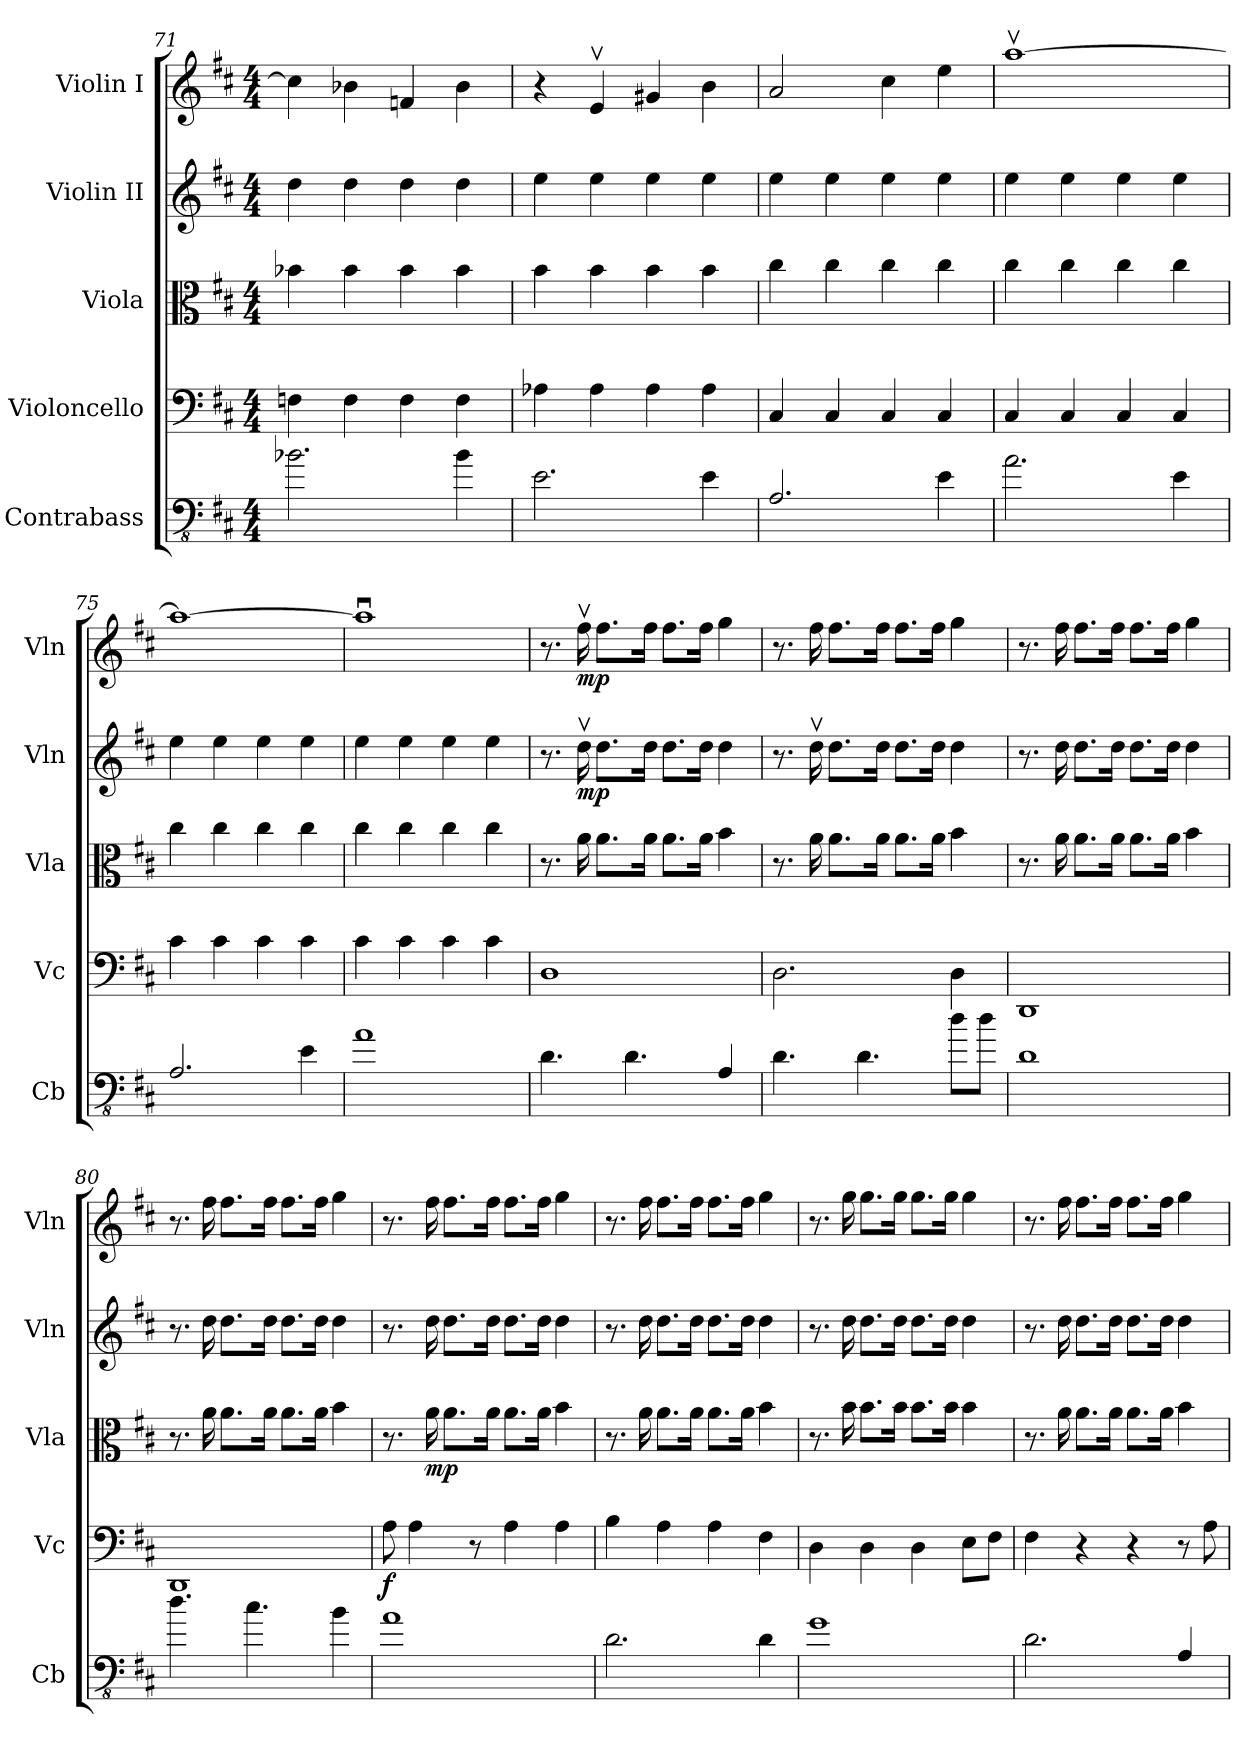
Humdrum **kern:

**kern	**kern	**dynam	**kern	**dynam	**kern	**dynam	**kern	**dynam
*part5	*part4	*part4	*part3	*part3	*part2	*part2	*part1	*part1
*staff5	*staff4	*staff4	*staff3	*staff3	*staff2	*staff2	*staff1	*staff1
*I"Contrabass	*I"Violoncello	*	*I"Viola	*	*I"Violin II	*	*I"Violin I	*
*I'Cb	*I'Vc	*	*I'Vla	*	*I'Vln	*	*I'Vln	*
*clefFv4	*clefF4	*	*clefC3	*	*clefG2	*	*clefG2	*
*ITrd7c12	*	*	*	*	*	*	*	*
*k[f#c#]	*k[f#c#]	*	*k[f#c#]	*	*k[f#c#]	*	*k[f#c#]	*
*M4/4	*M4/4	*	*M4/4	*	*M4/4	*	*M4/4	*
=71	=71	=71	=71	=71	=71	=71	=71	=71
2.BB-X\	4Fn\	.	4b-X\	.	4dd\	.	4cc\]	.
.	4F\	.	4b-\	.	4dd\	.	4b-X\	.
.	4F\	.	4b-\	.	4dd\	.	4fn/	.
4BB-\	4F\	.	4b-\	.	4dd\	.	4b-\	.
=72	=72	=72	=72	=72	=72	=72	=72	=72
2.EE\	4A-X\	.	4b\	.	4ee\	.	4r	.
.	4A-\	.	4b\	.	4ee\	.	4ev/	.
.	4A-\	.	4b\	.	4ee\	.	4g#X/	.
4EE\	4A-\	.	4b\	.	4ee\	.	4b\	.
!!LO:PB:g=z
=73	=73	=73	=73	=73	=73	=73	=73	=73
2.AAA/	4C#/	.	4cc#\	.	4ee\	.	2a/	.
.	4C#/	.	4cc#\	.	4ee\	.	.	.
.	4C#/	.	4cc#\	.	4ee\	.	4cc#\	.
4EE\	4C#/	.	4cc#\	.	4ee\	.	4ee\	.
=74	=74	=74	=74	=74	=74	=74	=74	=74
2.AA\	4C#/	.	4cc#\	.	4ee\	.	[1aav	.
.	4C#/	.	4cc#\	.	4ee\	.	.	.
.	4C#/	.	4cc#\	.	4ee\	.	.	.
4EE\	4C#/	.	4cc#\	.	4ee\	.	.	.
=75	=75	=75	=75	=75	=75	=75	=75	=75
2.AAA/	4c#\	.	4cc#\	.	4ee\	.	1aa_	.
.	4c#\	.	4cc#\	.	4ee\	.	.	.
.	4c#\	.	4cc#\	.	4ee\	.	.	.
4EE\	4c#\	.	4cc#\	.	4ee\	.	.	.
=76	=76	=76	=76	=76	=76	=76	=76	=76
1AA	4c#\	.	4cc#\	.	4ee\	.	1aau]	.
.	4c#\	.	4cc#\	.	4ee\	.	.	.
.	4c#\	.	4cc#\	.	4ee\	.	.	.
.	4c#\	.	4cc#\	.	4ee\	.	.	.
=77	=77	=77	=77	=77	=77	=77	=77	=77
4.DD\	1D	.	8.r	.	8.r	.	8.r	.
!	!	!	!	!	!	!LO:DY:b	!	!LO:DY:b
.	.	.	16a\	.	16ddv\	mp	16ff#v\	mp
.	.	.	8.a\L	.	8.dd\L	.	8.ff#\L	.
4.DD\	.	.	.	.	.	.	.	.
.	.	.	16a\Jk	.	16dd\Jk	.	16ff#\Jk	.
.	.	.	8.a\L	.	8.dd\L	.	8.ff#\L	.
.	.	.	16a\Jk	.	16dd\Jk	.	16ff#\Jk	.
4AAA/	.	.	4b\	.	4dd\	.	4gg\	.
=78	=78	=78	=78	=78	=78	=78	=78	=78
4.DD\	2.D\	.	8.r	.	8.r	.	8.r	.
.	.	.	16a\	.	16ddv\	.	16ff#\	.
.	.	.	8.a\L	.	8.dd\L	.	8.ff#\L	.
4.DD\	.	.	.	.	.	.	.	.
.	.	.	16a\Jk	.	16dd\Jk	.	16ff#\Jk	.
.	.	.	8.a\L	.	8.dd\L	.	8.ff#\L	.
.	.	.	16a\Jk	.	16dd\Jk	.	16ff#\Jk	.
8D\L	4D\	.	4b\	.	4dd\	.	4gg\	.
8D\J	.	.	.	.	.	.	.	.
!!LO:LB:g=z
=79	=79	=79	=79	=79	=79	=79	=79	=79
1DD	1DD	.	8.r	.	8.r	.	8.r	.
.	.	.	16a\	.	16dd\	.	16ff#\	.
.	.	.	8.a\L	.	8.dd\L	.	8.ff#\L	.
.	.	.	16a\Jk	.	16dd\Jk	.	16ff#\Jk	.
.	.	.	8.a\L	.	8.dd\L	.	8.ff#\L	.
.	.	.	16a\Jk	.	16dd\Jk	.	16ff#\Jk	.
.	.	.	4b\	.	4dd\	.	4gg\	.
=80	=80	=80	=80	=80	=80	=80	=80	=80
4.D\	1DD	.	8.r	.	8.r	.	8.r	.
.	.	.	16a\	.	16dd\	.	16ff#\	.
.	.	.	8.a\L	.	8.dd\L	.	8.ff#\L	.
4.C#\	.	.	.	.	.	.	.	.
.	.	.	16a\Jk	.	16dd\Jk	.	16ff#\Jk	.
.	.	.	8.a\L	.	8.dd\L	.	8.ff#\L	.
.	.	.	16a\Jk	.	16dd\Jk	.	16ff#\Jk	.
4BB\	.	.	4b\	.	4dd\	.	4gg\	.
=81	=81	=81	=81	=81	=81	=81	=81	=81
!	!	!LO:DY:b	!	!	!	!	!	!
1AA	8A\	f	8.r	.	8.r	.	8.r	.
.	4A\	.	.	.	.	.	.	.
!	!	!	!	!LO:DY:b	!	!	!	!
.	.	.	16a\	mp	16dd\	.	16ff#\	.
.	.	.	8.a\L	.	8.dd\L	.	8.ff#\L	.
.	8r	.	.	.	.	.	.	.
.	.	.	16a\Jk	.	16dd\Jk	.	16ff#\Jk	.
.	4A\	.	8.a\L	.	8.dd\L	.	8.ff#\L	.
.	.	.	16a\Jk	.	16dd\Jk	.	16ff#\Jk	.
.	4A\	.	4b\	.	4dd\	.	4gg\	.
=82	=82	=82	=82	=82	=82	=82	=82	=82
2.DD\	4B\	.	8.r	.	8.r	.	8.r	.
.	.	.	16a\	.	16dd\	.	16ff#\	.
.	4A\	.	8.a\L	.	8.dd\L	.	8.ff#\L	.
.	.	.	16a\Jk	.	16dd\Jk	.	16ff#\Jk	.
.	4A\	.	8.a\L	.	8.dd\L	.	8.ff#\L	.
.	.	.	16a\Jk	.	16dd\Jk	.	16ff#\Jk	.
4DD\	4F#\	.	4b\	.	4dd\	.	4gg\	.
!!LO:PB:g=z
=83	=83	=83	=83	=83	=83	=83	=83	=83
1GG	4D\	.	8.r	.	8.r	.	8.r	.
.	.	.	16b\	.	16dd\	.	16gg\	.
.	4D\	.	8.b\L	.	8.dd\L	.	8.gg\L	.
.	.	.	16b\Jk	.	16dd\Jk	.	16gg\Jk	.
.	4D\	.	8.b\L	.	8.dd\L	.	8.gg\L	.
.	.	.	16b\Jk	.	16dd\Jk	.	16gg\Jk	.
.	8E\L	.	4b\	.	4dd\	.	4gg\	.
.	8F#\J	.	.	.	.	.	.	.
=84	=84	=84	=84	=84	=84	=84	=84	=84
2.DD\	4F#\	.	8.r	.	8.r	.	8.r	.
.	.	.	16a\	.	16dd\	.	16ff#\	.
.	4r	.	8.a\L	.	8.dd\L	.	8.ff#\L	.
.	.	.	16a\Jk	.	16dd\Jk	.	16ff#\Jk	.
.	4r	.	8.a\L	.	8.dd\L	.	8.ff#\L	.
.	.	.	16a\Jk	.	16dd\Jk	.	16ff#\Jk	.
4AAA/	8r	.	4b\	.	4dd\	.	4gg\	.
.	8A\	.	.	.	.	.	.	.
=	=	=	=	=	=	=	=	=
*-	*-	*-	*-	*-	*-	*-	*-	*-
